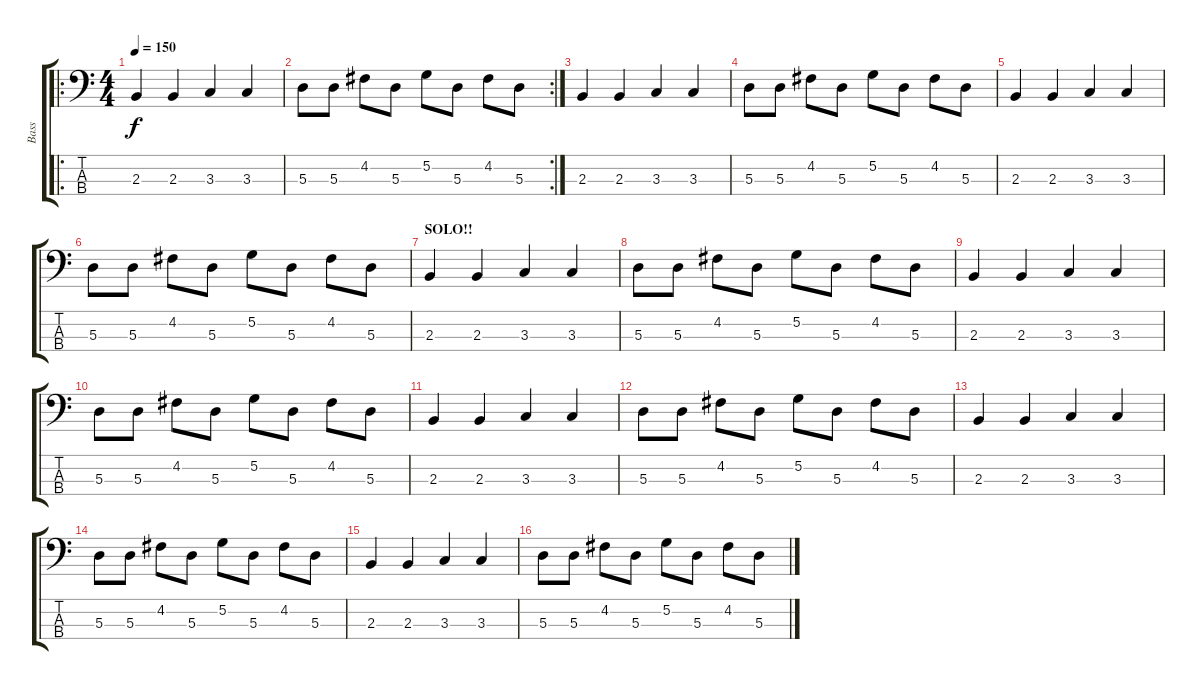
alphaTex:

\track ("Bass" "Bass") {instrument electricbassfinger}
\staff {score tabs}
\tuning (G2 D2 A1 E1) {hide}
\ro
\ts (4 4)
\tempo 150
\clef f4
\ks c
2.3.4{dy f} 2.3.4 3.3.4 3.3.4 |
\rc 2
5.3.8 5.3.8 4.2.8 5.3.8 5.2.8 5.3.8 4.2.8 5.3.8 |
2.3.4 2.3.4 3.3.4 3.3.4 |
5.3.8 5.3.8 4.2.8 5.3.8 5.2.8 5.3.8 4.2.8 5.3.8 |
2.3.4 2.3.4 3.3.4 3.3.4 |
5.3.8 5.3.8 4.2.8 5.3.8 5.2.8 5.3.8 4.2.8 5.3.8 |
\section ("" "SOLO!!")
2.3.4 2.3.4 3.3.4 3.3.4 |
5.3.8 5.3.8 4.2.8 5.3.8 5.2.8 5.3.8 4.2.8 5.3.8 |
2.3.4 2.3.4 3.3.4 3.3.4 |
5.3.8 5.3.8 4.2.8 5.3.8 5.2.8 5.3.8 4.2.8 5.3.8 |
2.3.4 2.3.4 3.3.4 3.3.4 |
5.3.8 5.3.8 4.2.8 5.3.8 5.2.8 5.3.8 4.2.8 5.3.8 |
2.3.4 2.3.4 3.3.4 3.3.4 |
5.3.8 5.3.8 4.2.8 5.3.8 5.2.8 5.3.8 4.2.8 5.3.8 |
2.3.4 2.3.4 3.3.4 3.3.4 |
5.3.8 5.3.8 4.2.8 5.3.8 5.2.8 5.3.8 4.2.8 5.3.8
